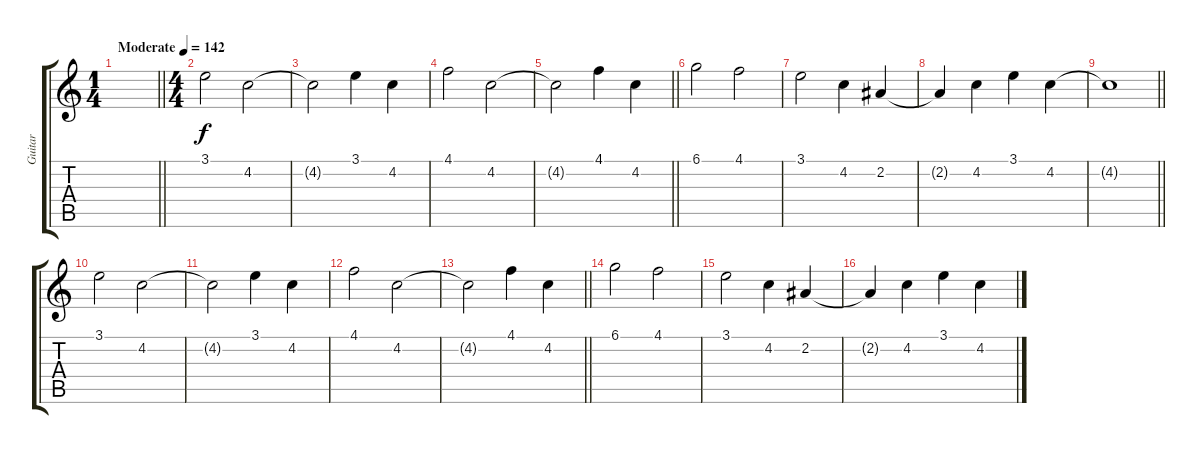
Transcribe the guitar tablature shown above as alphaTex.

\track ("Guitar" "Guitar") {instrument distortionguitar}
\staff {score tabs}
\tuning (Db4 Ab3 E3 B2 Gb2 B1) {hide}
\ts (1 4)
\tempo (142 "Moderate")
\clef g2
\barLineRight lightlight
\ks c
|
\ts (4 4)
3.1.2 4.2.2 |
4.2{t}.2 3.1.4 4.2.4 |
4.1.2 4.2.2 |
\barLineRight lightlight
4.2{t}.2 4.1.4 4.2.4 |
6.1.2 4.1.2 |
3.1.2 4.2.4 2.2.4 |
2.2{t}.4 4.2.4 3.1.4 4.2.4 |
\barLineRight lightlight
4.2{t}.1 |
3.1.2 4.2.2 |
4.2{t}.2 3.1.4 4.2.4 |
4.1.2 4.2.2 |
\barLineRight lightlight
4.2{t}.2 4.1.4 4.2.4 |
6.1.2 4.1.2 |
3.1.2 4.2.4 2.2.4 |
2.2{t}.4 4.2.4 3.1.4 4.2.4
